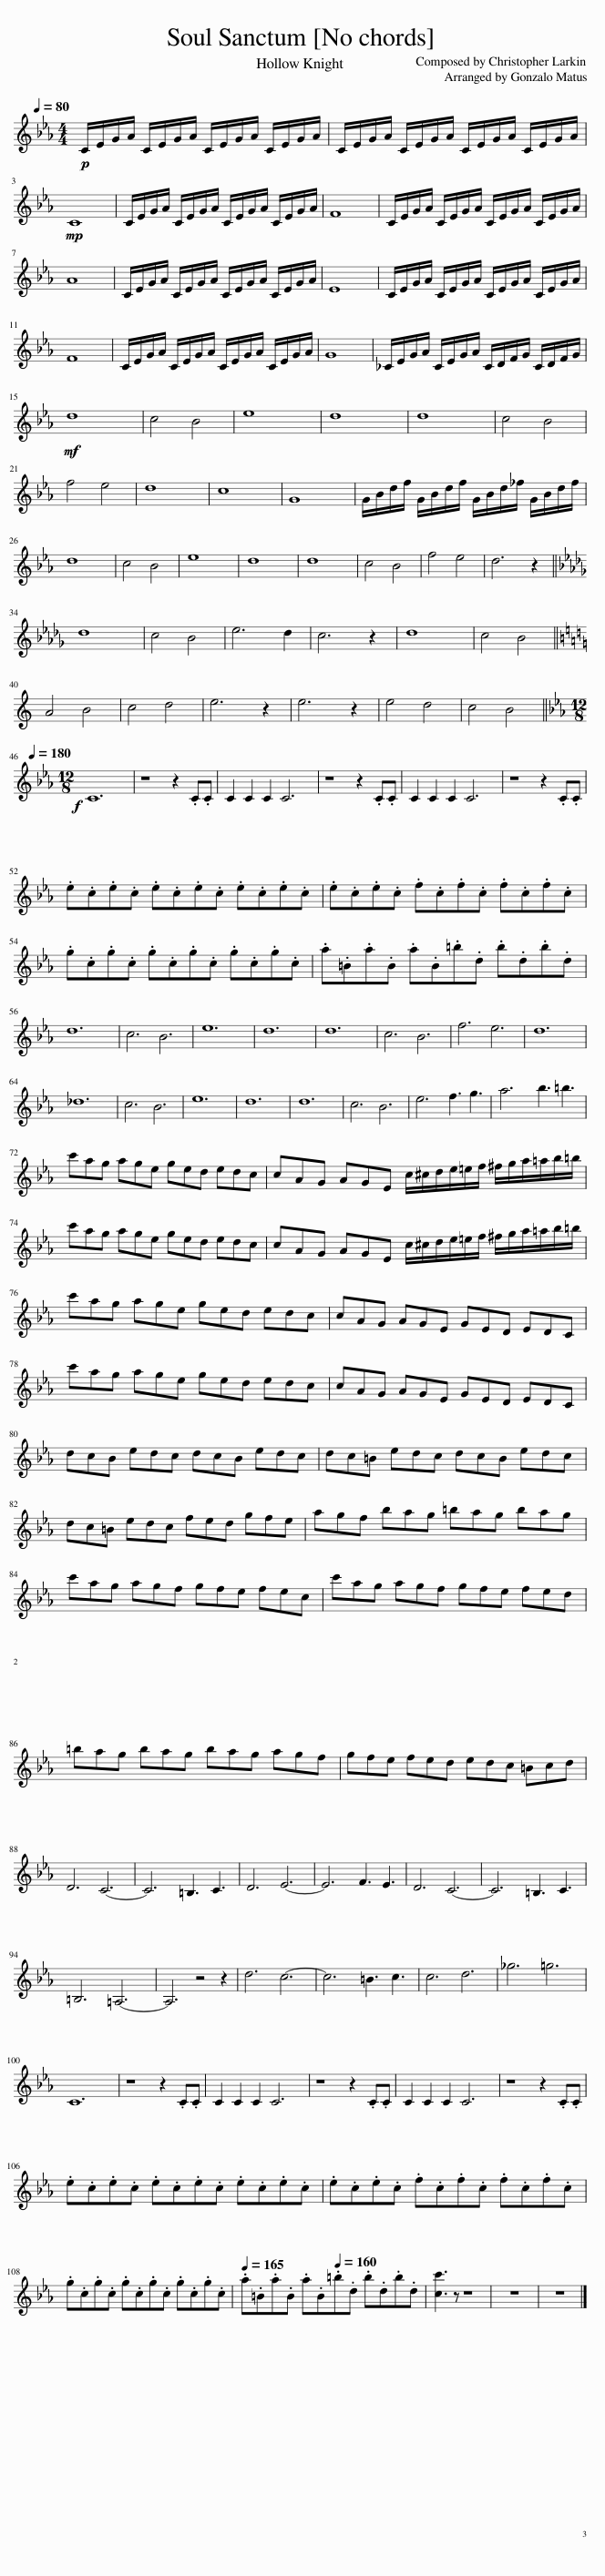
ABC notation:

X:1
L:1/8
Q:1/4=80
M:4/4
I:linebreak $
K:Eb
V:1 treble
V:1
!p! C/E/G/A/ C/E/G/A/ C/E/G/A/ C/E/G/A/ | C/E/G/A/ C/E/G/A/ C/E/G/A/ C/E/G/A/ |$!mp! C8 | C/E/G/A/ C/E/G/A/ C/E/G/A/ C/E/G/A/ | F8 | %5
 C/E/G/A/ C/E/G/A/ C/E/G/A/ C/E/G/A/ |$ A8 | C/E/G/A/ C/E/G/A/ C/E/G/A/ C/E/G/A/ | E8 | C/E/G/A/ C/E/G/A/ C/E/G/A/ C/E/G/A/ |$ %10
 F8 | C/E/G/A/ C/E/G/A/ C/E/G/A/ C/E/G/A/ | G8 | _C/E/G/A/ C/E/G/A/ C/D/F/G/ C/D/F/G/ |$!mf! d8 | %15
 c4 B4 | e8 | d8 | d8 | c4 B4 |$ %20
 f4 e4 | d8 | c8 | G8 | G/B/d/f/ G/B/d/f/ G/B/d/_f/ G/B/d/f/ |$ %25
 d8 | c4 B4 | e8 | d8 | d8 | %30
 c4 B4 | f4 e4 | d6 z2 ||$[K:Db] d8 | c4 B4 | %35
 e6 d2 | c6 z2 | d8 | c4 B4 ||$[K:C] A4 B4 | %40
 c4 d4 | e6 z2 | e6 z2 | e4 d4 | c4 B4 ||$ %45
[K:Eb][M:12/8][Q:1/4=180]!f! C12 | z8 z2 .C.C | C2 C2 C2 C6 | z8 z2 .C.C | C2 C2 C2 C6 | %50
 z8 z2 .C.C |$ .e.c.e.c .e.c.e.c .e.c.e.c | .e.c.e.c .f.c.f.c .f.c.f.c |$ .g.c.g.c .g.c.g.c .g.c.g.c | .a.=B.a.B .a.B.=b.d .b.d.b.d |$ %55
 d12 | c6 B6 | e12 | d12 | d12 | %60
 c6 B6 | f6 e6 | d12 |$ _d12 | c6 B6 | %65
 e12 | d12 | d12 | c6 B6 | e6 f3 g3 | %70
 a6 b3 =b3 |$ c'ag age ged edc | cAG AGE c/^c/d/e/=e/f/ ^f/g/a/=a/b/=b/ |$ c'ag age ged edc | cAG AGE c/^c/d/e/=e/f/ ^f/g/a/=a/b/=b/ |$ %75
 c'ag age ged edc | cAG AGE GED EDC |$ c'ag age ged edc | cAG AGE GED EDC |$ dcB edc dcB edc | %80
 dc=B edc dcB edc |$ dc=B edc fed gfe | agf bag =bag bag |$ c'ag agf gfe fec | c'ag agf gfe fed |$ %85
 =bag bag bag agf | gfe fed edc =Bcd |$ D6 C6- | C6 =B,3 C3 | D6 E6- | %90
 E6 F3 E3 | D6 C6- | C6 =B,3 C3 |$ =B,6 =A,6- | A,6 z4 z2 | %95
 d6 c6- | c6 =B3 c3 | c6 d6 | _g6 =g6 |$ C12 | %100
 z8 z2 .C.C | C2 C2 C2 C6 | z8 z2 .C.C | C2 C2 C2 C6 | z8 z2 .C.C |$ %105
 .e.c.e.c .e.c.e.c .e.c.e.c | .e.c.e.c .f.c.f.c .f.c.f.c |$ .g.c.g.c .g.c.g.c .g.c.g.c |[Q:1/4=165] .a.=B.a.B .a.B[Q:1/4=160].=b.d .b.d.b.d | [cc']3 z z8 | %110
 z12 | z12 |] %112
